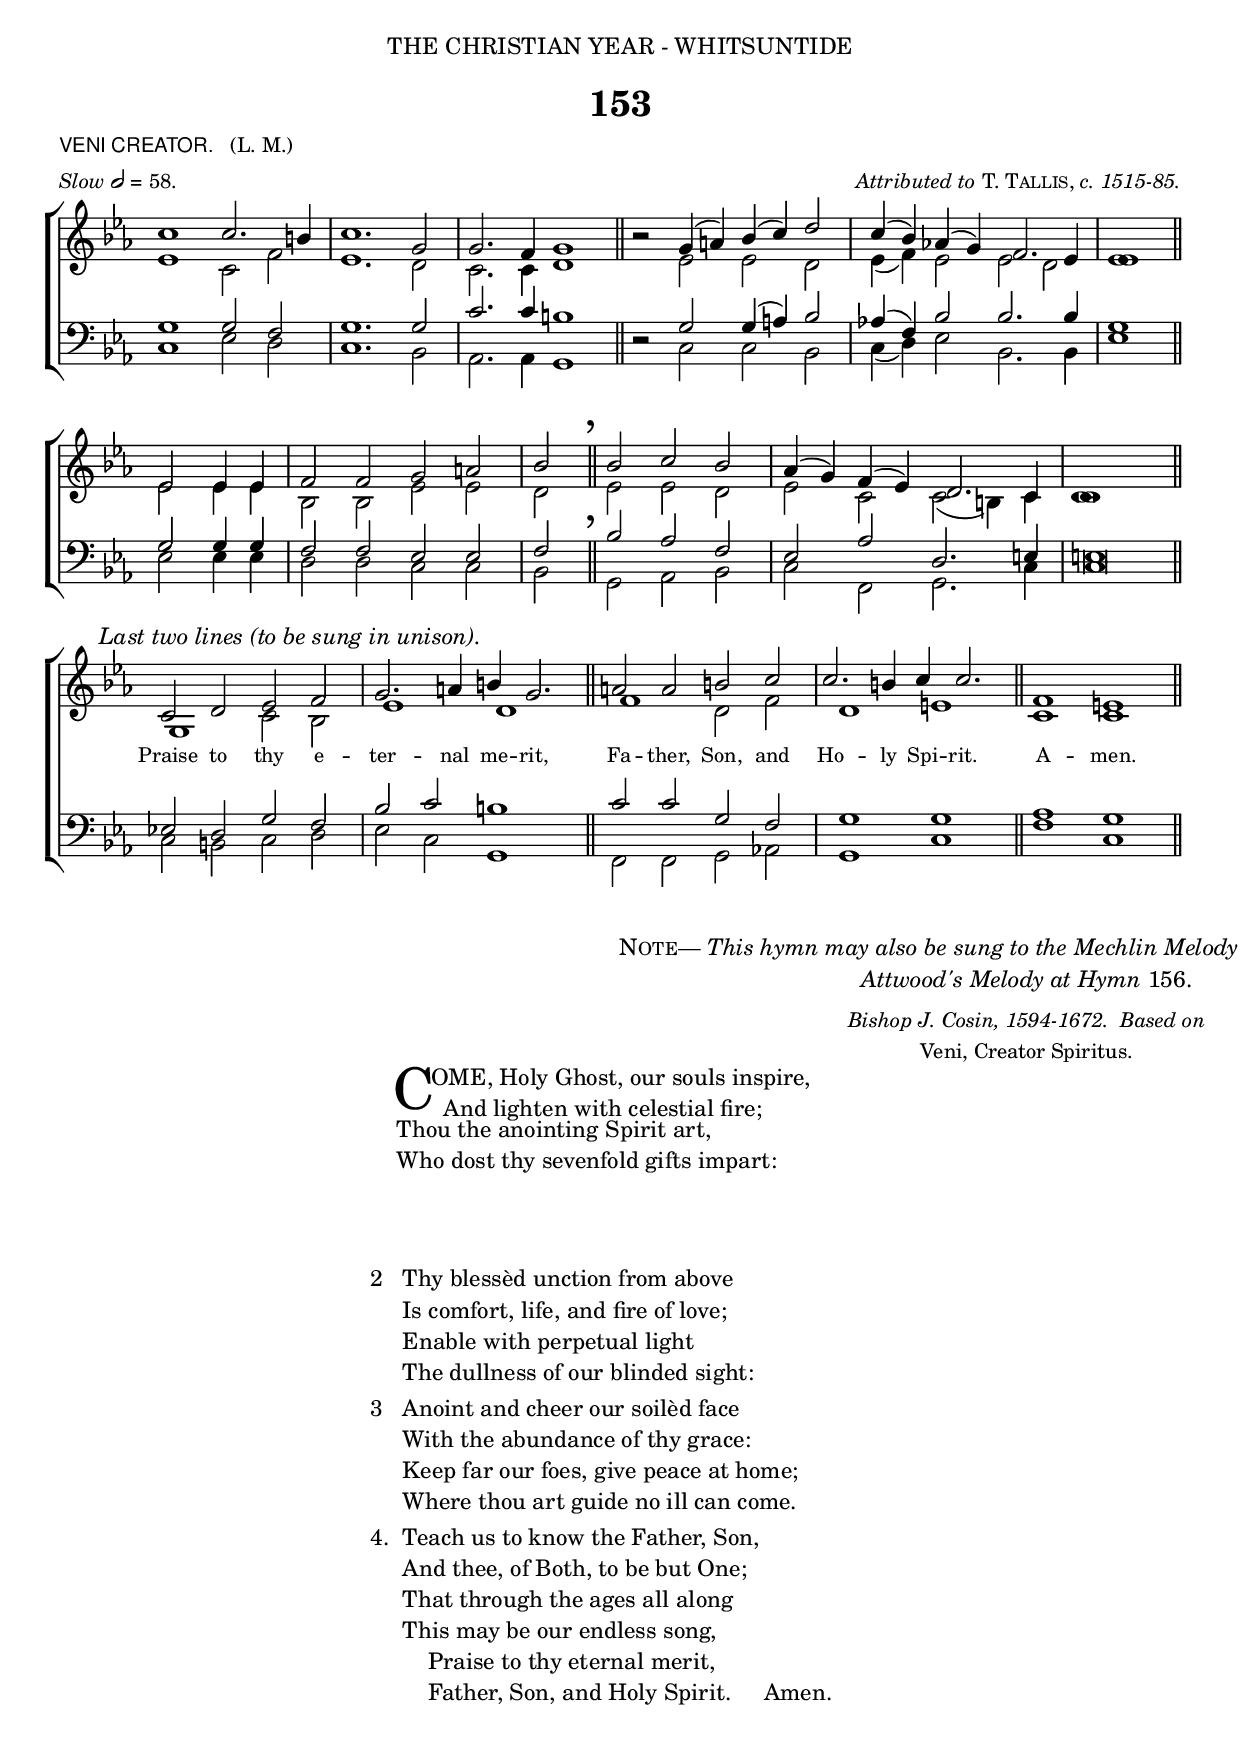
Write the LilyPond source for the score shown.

%%%% 245.png
%%%% Hymn 153. Veni Creator. Come Holy Ghost, our souls inspire.
%%%% Rev 2

\version "2.10"

\header {
  dedication = \markup {  \center-align { "THE CHRISTIAN YEAR - WHITSUNTIDE"
	\hspace #0.1 }}	
	
	title = "153"   
  
  poet = \markup { \small {  \line { \sans { "VENI CREATOR."} \hspace #1 \roman {"(L. M.)"}} }}
  
  meter = \markup { \small { \italic {Slow} \general-align #Y #DOWN \note #"2" #0.5 = 58.  } }
  
  arranger = \markup { \small { \italic "Attributed to" \smallCaps "T. Tallis," \italic "c. 1515-85."  }}
  
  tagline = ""
}

%%%%%%%%%%%%%%%%%%%%%%%%%%% Macros

%%generates the breathmarks
breathmark = {	
	      \override Score.RehearsalMark #'break-visibility = #begin-of-line-invisible 
	      \override Score.RehearsalMark #'Y-offset = #'4.0 
	      \override Score.RehearsalMark #'X-offset = #'-0.5
	      \mark \markup { \fontsize #4 ","}
}	      

%%% prints a breve notehead comprising a left side vertical bar then a semibreve.  This is used in conjunction with
%%% rightbreve to produce a partially merged pair of breves as found in the last measure (soprano and alto) of this piece. 
%%% If regular breve symbols are used and merged, the left bar of the breve on the right side (alto) would overlap and cut through 
%%% the notehead of the breve on the left side (soprano).
%%% This macro works by replacing the glyph of a printed out by a regular breve. E.g. \leftbreve g\breve to print a G breve with only the left hand bar.

leftbreve =  { \once \override Voice.NoteHead #'stencil = #ly:text-interface::print 
               \once \override Voice.NoteHead #'text =  
	       \markup { \hspace #-0.8 \filled-box #'(0 . 0.2) #'(-0.5 . 0.5 ) #0 \hspace #-1.3 \musicglyph #"noteheads.s0" } 
}

%%% rightbreve prints a breve notehead comprising a semibreve then a vertical bar on the right side.  

rightbreve =  { \once \override Voice.NoteHead #'stencil = #ly:text-interface::print 
                \once \override Voice.NoteHead #'text =  
		\markup { \hspace #-0.8 \musicglyph #"noteheads.s0" \hspace #-1.3 \filled-box #'(0 . 0.2) #'(-0.5 . 0.5 ) #0  } 
}

%%% merge. Macro to pull note slightly leftwards.  Used to produce those partially merged semibreves and breves

merge = \once \override NoteColumn #'force-hshift = #-0.01

%%% push a note slightly to the right	      
	      
push = \once \override NoteColumn #'force-hshift = #0.4

%%% force a bit of space

space = \once \override Score.SeparationItem #'padding = #2	      

%% Used to pull an upstem note left. 

pull = { \once \override Score.SeparationItem #'padding = #2
              \once \override NoteHead #'X-offset = #-1.5 
              \once \override Stem #'X-offset = #-0.2 }	      
	      
%% music function to allow lyrics to skip a given number of note-syllables
%% skips #7 will skip over 7 music note-syllables. Needed to align lyrics which begin partway
%% through the music

skips = #(define-music-function (parser location times) (number?)
     #{
	     \repeat unfold $times { \skip 1}
       #})


%%%%%%%%%%%%%%%%%%%%%%%%%%% End of macro definitions

%%% SATB voices

global = {
  \time 4/2
  \key c \minor
  \set Staff.midiInstrument = "church organ"
}

soprano = \relative c' {
  \override TextScript #'padding = #1.5	
  \tag #'main { c'1 c2. b4 | c1. g2 | g2. f4 g1 \bar "||" b2\rest g4( a) bes( c) d2 | c4( bes) aes!4( g) f2. ees4 | ees1 \bar "||" \break
  ees2 ees4 ees | f2 f g a | bes \breathmark \bar "||" bes c bes | aes4( g) f( ees) d2. c4 | \leftbreve c\breve \bar "||" \break }
  
  \tag #'lastTwo { c2 ^\markup { \hspace #-6 \italic "Last two lines (to be sung in unison)." }
      d ees f | g2. a4 b4 g2. \bar "||" \space a2 a b c | \pull c2. b4 \pull c c2. \bar "||" f,1 e1 \bar "||" }
} 
   
alto = \relative c' {  
  \tag #'main { ees1 c2 f | ees1. d2 | c2. c4 d1 \bar "||" s2 ees2 ees d | ees4( f) ees2 ees2 d2 | \merge ees1 \bar "||"
  ees2 ees4 ees | bes2 bes ees ees | d \bar "||" ees ees d | ees c c2 ( b4) c4 | \merge \rightbreve c \breve \bar "||" \break }
  
  \tag #'lastTwo { \push g1 c2 bes2 | \push ees1 \push d \bar "||" \push f1 d2 f | d1 e \bar "||" c1 c \bar "||" }
}

tenor = \relative c {\clef bass 
  \tag #'main { g'1 g2 f | g1. g2 | c2. c4 b1 \bar "||" d,2\rest g2 g4( a) bes2 | aes!4( f) bes2 bes2. bes4 | g1 \bar "||" \break
  g2 g4 g | f2 f ees ees | f \bar "||" bes aes f | ees aes d,2. e4 | \space e\breve \bar "||" \break }
  
  \tag #'lastTwo { ees!2 d g f | bes c b1 \bar "||" c2 c g f | g1 g \bar "||" \space aes g \bar "||" }
}

bass = \relative c {\clef bass 
  \tag #'main { c1 ees2 d | c1. bes2 | aes2. aes4 g1 \bar "||" s2 c2 c2 bes2 | c4( d) ees2 bes2. bes4 | ees1 \bar "||" \break
  ees2 ees4 ees | d2 d c c | bes \bar "||" g aes bes | c f, g2. c4 | c\breve \bar "||" \break }
  
  \tag #'lastTwo { c2 b c d | ees c g1 \bar "||" f2 f g aes! | g1 c \bar "||" f c \bar "||" }
}

inlinelyrics = \lyricmode {
  \override LyricText #'font-size = #-1.
  
  \skips #32 Praise to thy e -- ter -- nal \override LyricHyphen #'minimum-distance = #1.0 me -- rit, Fa -- ther, Son, and Ho -- ly Spi -- rit.  A -- men.
}
	

#(ly:set-option 'point-and-click #f)

\paper {
  #(set-paper-size "a4")
%  annotate-spacing = ##t
  print-page-number = ##f
  ragged-last-bottom = ##t
  ragged-bottom = ##t
}

\book{

%%% Score block	

\score{
\new ChoirStaff	
<<
	\context Staff = upper << 
	\context Voice = sopranos { \voiceOne \global \soprano }
	\context Voice = altos    { \voiceTwo \global \alto }
	                      >>
 
	\new Lyrics \lyricsto sopranos { \override LyricSpace #'minimum-distance = #1 \inlinelyrics }
 			      
	\context Staff = lower <<
	\context Voice = tenors { \voiceOne \global \tenor }
	\context Voice = basses { \voiceTwo \global \bass }
			        >>
>>
\layout {
		indent=0
		\context { \Score \remove "Bar_number_engraver" }
		\context { \Staff \remove "Time_signature_engraver" }
		\context { \Score \remove "Mark_engraver"  }
                \context { \Staff \consists "Mark_engraver"  }
	} %% close layout
	
} %%% Score bracket


%%% A separate score block to generate the midi for the first 4 lines of the hymn (1st 2 systems)

\score{
\new ChoirStaff	
<<
	\context Staff = upper << 
	\context Voice = sopranos { \voiceOne \global \removeWithTag #'lastTwo \soprano }
	\context Voice = altos    { \voiceTwo \global \removeWithTag #'lastTwo \alto }
	                      >>		      
	\context Staff = lower <<
	\context Voice = tenors { \voiceOne \global \removeWithTag #'lastTwo \tenor }
	\context Voice = basses { \voiceTwo \global \removeWithTag #'lastTwo \bass }
			        >>
>>

\midi { \context { \Score tempoWholesPerMinute = #(ly:make-moment 58 2) }}      
  	
	
} %%% end score bracket

%%% A separate score block to generate the midi for the last 2 lines of the hymn (to be sung in unison) includes the Amen. 

\score{
\new ChoirStaff	
<<
	\context Staff = upper << 
	\context Voice = sopranos { \voiceOne \global \keepWithTag #'lastTwo \soprano }
	\context Voice = altos    { \voiceTwo \global \keepWithTag #'lastTwo \alto }
	                      >>		      
	\context Staff = lower <<
	\context Voice = tenors { \voiceOne \global \keepWithTag #'lastTwo \tenor }
	\context Voice = basses { \voiceTwo \global \keepWithTag #'lastTwo \bass }
			        >>
>>

\midi { \context { \Score tempoWholesPerMinute = #(ly:make-moment 58 2) }}      
  	
	
} %%% Score bracket


%%% Hymn Note 

\markup { \hspace #54 \center-align {
	\line {  \smallCaps "Note" \hspace #-1.2 ".—" \italic "This hymn may also be sung to the Mechlin Melody at Hymn" "154" \italic "or to"  } 
        \line {  \italic "Attwood's Melody at Hymn" "156."  } 
}}


\markup { "          " } %%% force space between hymn note and lyrics

\markup { "          " } %%% force space between hymn note and lyrics

%%% Lyric attributions and titles

\markup { \hspace #76 \center-align {
        \line { \small \italic "Bishop J. Cosin, 1594-1672.  Based on" }  
	\line { \small "Veni, Creator Spiritus." }
}}	


%%% Lyrics

\markup { \hspace #30 %%add space as necc. to center the column
          \column { %% super column of everything
	              \column { %%stanza 1 is a column of 2 lines  
	                  \line { \hspace #2.2 \column { \lower #2.4 \fontsize #8 "C" }   %%Drop Cap goes here
				  \hspace #-1.0    %% adjust this if other letters are too far from Drop Cap
				  \column  { \raise #0.0 "OME, Holy Ghost, our souls inspire,"
			                               "  And lighten with celestial fire;" } }          
	                  \line {  \hspace #2.5  %%adjust hspace until this line left edge is flush with Drop Cap
				   \lower  #1.56  %%adjust this until the line spacing looks right
				   \column {   
"Thou the anointing Spirit art,"
"Who dost thy sevenfold gifts impart:"
			  		}}
		      } %%% end verse 1			
	  } %%% end supercolumn
} %%% end markup	  
       
       
%%fake score block to occupy space and force a pagebreak.  Can't think of a better way of doing this.
\score{
	{s4 }
\header { breakbefore = ##f piece = ##f opus = ##f tagline = ##f }
\layout{	
	\context { \Staff
		\remove Time_signature_engraver
		\remove Key_engraver
		\remove Clef_engraver
		\remove Staff_symbol_engraver
}}}

%%% Second page
%%% continuation of  lyrics

\markup { \hspace #30   %%add space as necc. to center the column  
		\column { 
			\hspace #1  % adds vertical spacing between verses  
           		\line { "2  "
			   \column {	     
				   "Thy blessèd unction from above"
				   "Is comfort, life, and fire of love;"
				   "Enable with perpetual light"
				   "The dullness of our blinded sight:"
			}}
			\hspace #1  % adds vertical spacing between verses  
           		\line { "3  "
			   \column {	     
				   "Anoint and cheer our soilèd face"
				   "With the abundance of thy grace:"
				   "Keep far our foes, give peace at home;"
				   "Where thou art guide no ill can come."
			}}
			\hspace #1  % adds vertical spacing between verses  
           		\line { "4. "
			   \column {	     
				   "Teach us to know the Father, Son,"
				   "And thee, of Both, to be but One;"
				   "That through the ages all along"
				   "This may be our endless song,"
				   "    Praise to thy eternal merit,"
				   "    Father, Son, and Holy Spirit.     Amen."
			}}
	  }
} %%% lyric markup bracket


} %%% book bracket
